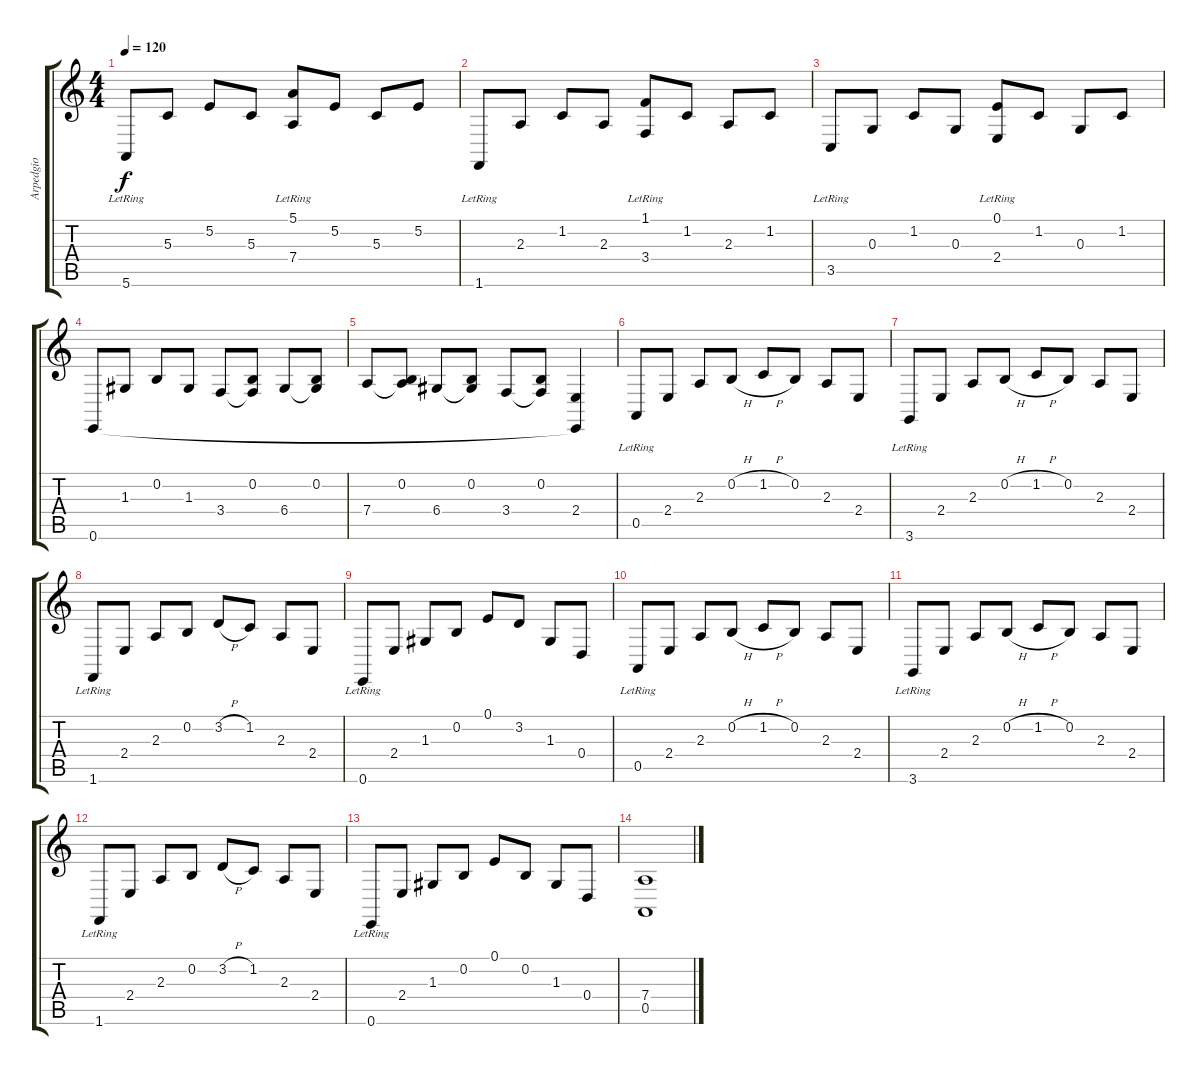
\track ("Arpedgio" "Arpedgio") {instrument brightacousticpiano}
\staff {score tabs}
\tuning (E4 B3 G3 D3 A2 E2) {hide}
\ts (4 4)
\tempo 120
\clef g2
\ks c
5.6{lr}.8{dy f} 5.3.8 5.2.8 5.3.8 (5.1{lr} 7.4{lr}).8 5.2.8 5.3.8 5.2.8 |
1.6{lr}.8 2.3.8 1.2.8 2.3.8 (1.1{lr} 3.4{lr}).8 1.2.8 2.3.8 1.2.8 |
3.5{lr}.8 0.3.8 1.2.8 0.3.8 (0.1{lr} 2.4{lr}).8 1.2.8 0.3.8 1.2.8 |
0.6.8 1.3.8 0.2.8 1.3.8 3.4.8 (0.2 3.4{t}).8 6.4.8 (0.2 6.4{t}).8 |
7.4.8 (0.2 7.4{t}).8 6.4.8 (0.2 6.4{t}).8 3.4.8 (0.2 3.4{t}).8 (2.4 0.6{t}).4 |
0.5{lr}.8 2.4.8 2.3.8 0.2{h}.8 1.2{h}.8 0.2.8 2.3.8 2.4.8 |
3.6{lr}.8 2.4.8 2.3.8 0.2{h}.8 1.2{h}.8 0.2.8 2.3.8 2.4.8 |
1.6{lr}.8 2.4.8 2.3.8 0.2.8 3.2{h}.8 1.2.8 2.3.8 2.4.8 |
0.6{lr}.8 2.4.8 1.3.8 0.2.8 0.1.8 3.2.8 1.3.8 0.4.8 |
0.5{lr}.8 2.4.8 2.3.8 0.2{h}.8 1.2{h}.8 0.2.8 2.3.8 2.4.8 |
3.6{lr}.8 2.4.8 2.3.8 0.2{h}.8 1.2{h}.8 0.2.8 2.3.8 2.4.8 |
1.6{lr}.8 2.4.8 2.3.8 0.2.8 3.2{h}.8 1.2.8 2.3.8 2.4.8 |
0.6{lr}.8 2.4.8 1.3.8 0.2.8 0.1.8 0.2.8 1.3.8 0.4.8 |
(7.4 0.5).1
